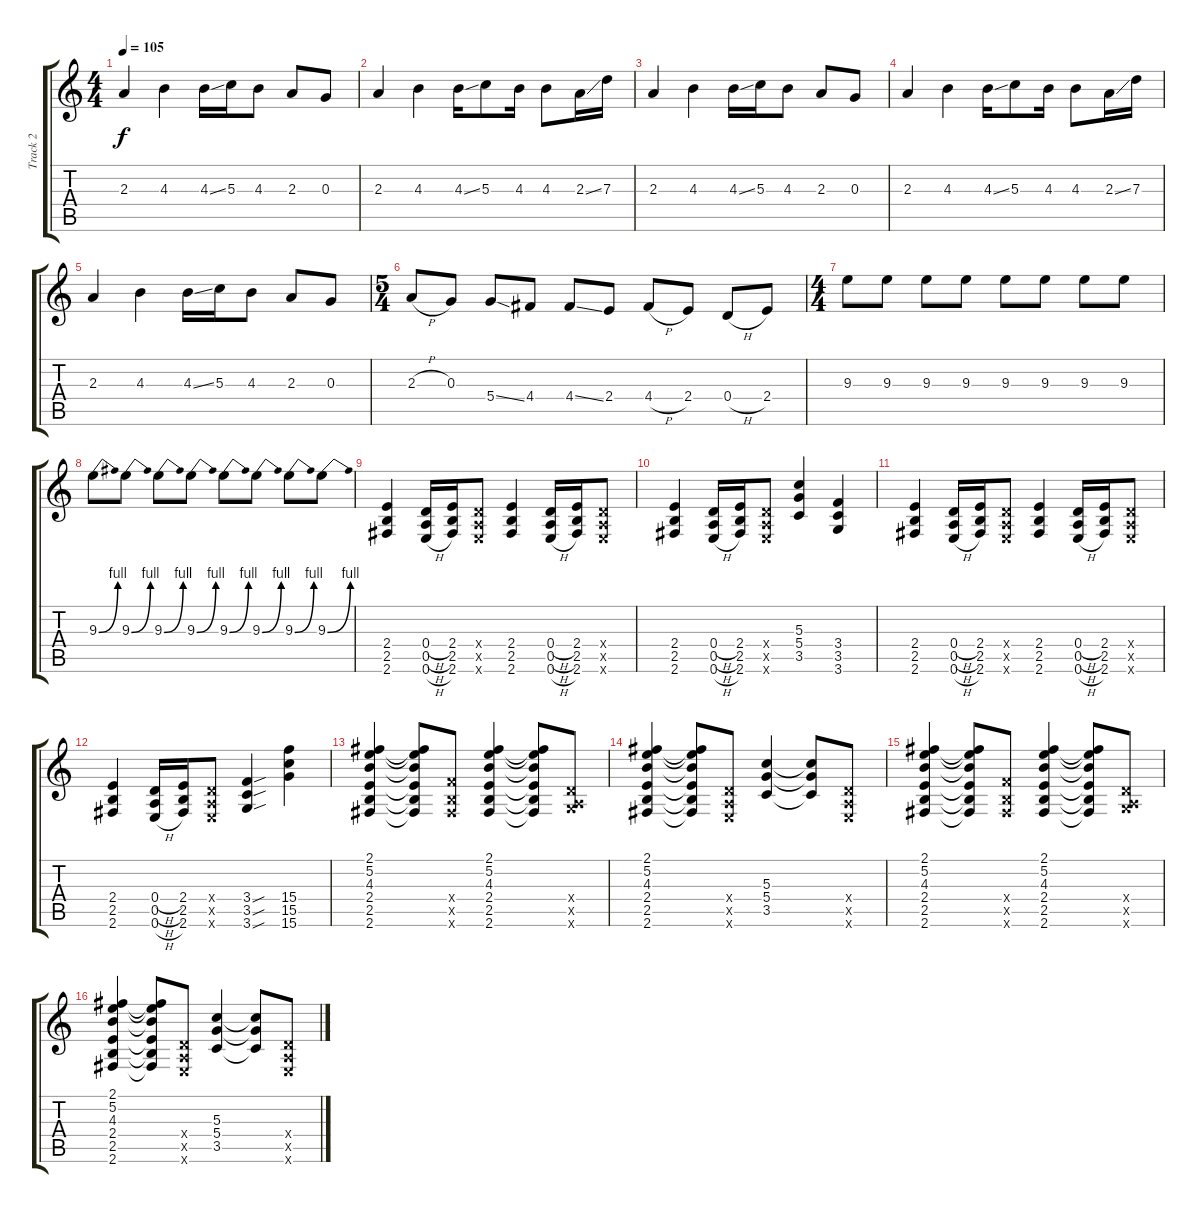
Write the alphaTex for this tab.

\track ("Track 2" "Track 2") {instrument distortionguitar}
\staff {score tabs}
\tuning (E4 B3 G3 D3 A2 E2) {hide}
\ts (4 4)
\tempo 105
\clef g2
\ks c
2.3.4{dy f} 4.3.4 4.3{ss}.16 5.3.16 4.3.8 2.3.8 0.3.8 |
2.3.4 4.3.4 4.3{ss}.16 5.3.8 4.3.16 4.3.8 2.3{ss}.16 7.3.16 |
2.3.4 4.3.4 4.3{ss}.16 5.3.16 4.3.8 2.3.8 0.3.8 |
2.3.4 4.3.4 4.3{ss}.16 5.3.8 4.3.16 4.3.8 2.3{ss}.16 7.3.16 |
2.3.4 4.3.4 4.3{ss}.16 5.3.16 4.3.8 2.3.8 0.3.8 |
\ts (5 4)
2.3{h}.8 0.3.8 5.4{ss}.8 4.4.8 4.4{ss}.8 2.4.8 4.4{h}.8 2.4.8 0.4{h}.8 2.4.8 |
\ts (4 4)
9.3.8 9.3.8 9.3.8 9.3.8 9.3.8 9.3.8 9.3.8 9.3.8 |
9.3{be (bend 0 0 60 4)}.8 9.3{be (bend 0 0 60 4)}.8 9.3{be (bend 0 0 60 4)}.8 9.3{be (bend 0 0 60 4)}.8 9.3{be (bend 0 0 60 4)}.8 9.3{be (bend 0 0 60 4)}.8 9.3{be (bend 0 0 60 4)}.8 9.3{be (bend 0 0 60 4)}.8 |
(2.4 2.5 2.6).4 (0.4{h} 0.5{h} 0.6{h}).16 (2.4 2.5 2.6).16 (0.4{x} 0.5{x} 0.6{x}).8 (2.4 2.5 2.6).4 (0.4{h} 0.5{h} 0.6{h}).16 (2.4 2.5 2.6).16 (0.4{x} 0.5{x} 0.6{x}).8 |
(2.4 2.5 2.6).4 (0.4{h} 0.5{h} 0.6{h}).16 (2.4 2.5 2.6).16 (0.4{x} 0.5{x} 0.6{x}).8 (5.3 5.4 3.5).4 (3.4 3.5 3.6).4 |
(2.4 2.5 2.6).4 (0.4{h} 0.5{h} 0.6{h}).16 (2.4 2.5 2.6).16 (0.4{x} 0.5{x} 0.6{x}).8 (2.4 2.5 2.6).4 (0.4{h} 0.5{h} 0.6{h}).16 (2.4 2.5 2.6).16 (0.4{x} 0.5{x} 0.6{x}).8 |
(2.4 2.5 2.6).4 (0.4{h} 0.5{h} 0.6{h}).16 (2.4 2.5 2.6).16 (0.4{x} 0.5{x} 0.6{x}).8 (3.4{sou} 3.5{sou} 3.6{sou}).4 (15.4 15.5 15.6).4 |
(2.1 5.2 4.3 2.4 2.5 2.6).4 (2.1{t} 5.2{t} 4.3{t} 2.4{t} 2.5{t} 2.6{t}).8 (3.4{x} 2.5{x} 2.6{x}).8 (2.1 5.2 4.3 2.4 2.5 2.6).4 (2.1{t} 5.2{t} 4.3{t} 2.4{t} 2.5{t} 2.6{t}).8 (0.4{x} 0.5{x} 3.6{x}).8 |
(2.1 5.2 4.3 2.4 2.5 2.6).4 (2.1{t} 5.2{t} 4.3{t} 2.4{t} 2.5{t} 2.6{t}).8 (0.4{x} 0.5{x} 0.6{x}).8 (5.3 5.4 3.5).4 (5.3{t} 5.4{t} 3.5{t}).8 (0.4{x} 0.5{x} 0.6{x}).8 |
(2.1 5.2 4.3 2.4 2.5 2.6).4 (2.1{t} 5.2{t} 4.3{t} 2.4{t} 2.5{t} 2.6{t}).8 (3.4{x} 2.5{x} 2.6{x}).8 (2.1 5.2 4.3 2.4 2.5 2.6).4 (2.1{t} 5.2{t} 4.3{t} 2.4{t} 2.5{t} 2.6{t}).8 (0.4{x} 0.5{x} 3.6{x}).8 |
(2.1 5.2 4.3 2.4 2.5 2.6).4 (2.1{t} 5.2{t} 4.3{t} 2.4{t} 2.5{t} 2.6{t}).8 (0.4{x} 0.5{x} 0.6{x}).8 (5.3 5.4 3.5).4 (5.3{t} 5.4{t} 3.5{t}).8 (0.4{x} 0.5{x} 0.6{x}).8
